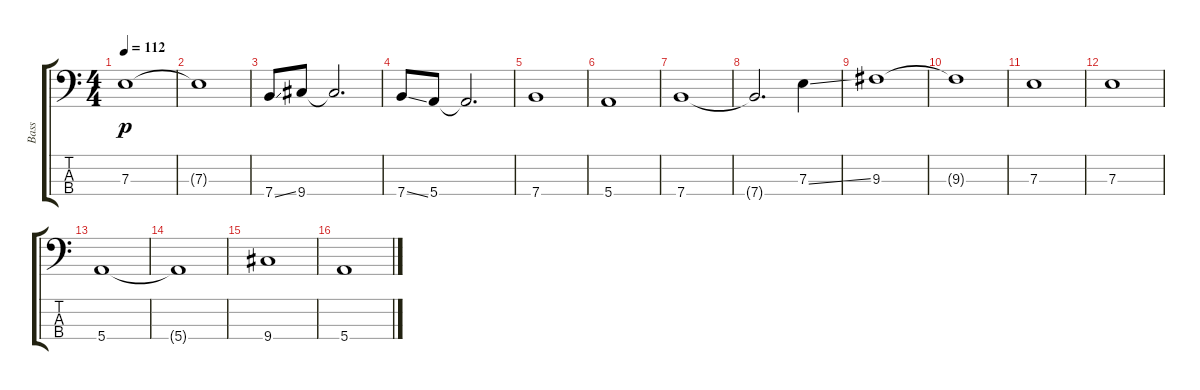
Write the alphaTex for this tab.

\track ("Bass" "Bass") {instrument electricbassfinger}
\staff {score tabs}
\tuning (G2 D2 A1 E1) {hide}
\ts (4 4)
\tempo 112
\clef f4
\ks c
7.3.1{dy p} |
7.3{t}.1 |
7.4{ss}.8 9.4.8 9.4{t}.2{d} |
7.4{ss}.8 5.4.8 5.4{t}.2{d} |
7.4.1 |
5.4.1 |
7.4.1 |
7.4{t}.2{d} 7.3{ss}.4 |
9.3.1 |
9.3{t}.1 |
7.3.1 |
7.3.1 |
5.4.1 |
5.4{t}.1 |
9.4.1 |
5.4.1
